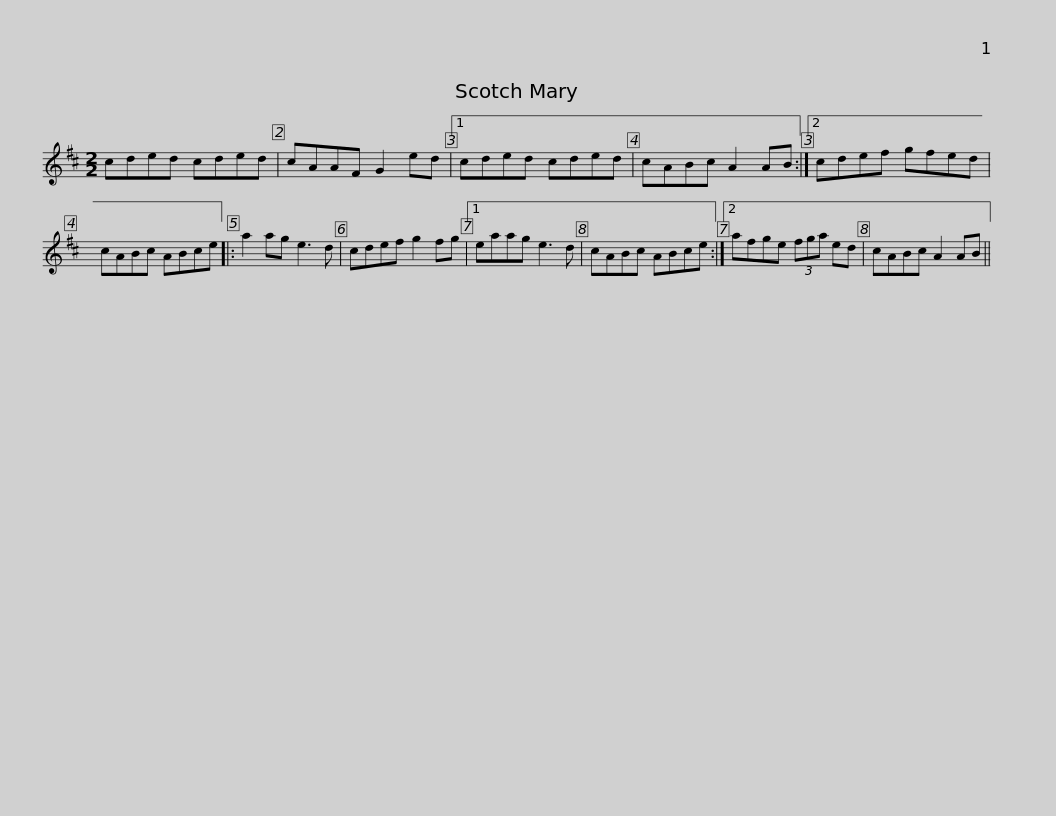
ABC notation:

X:1
L:1/8
M:2/2
I:linebreak $
K:D
V:1 treble
V:1
 cded cded | cAAF G2 ed |1 cded cded | cABc A2 AB :|2 cdef gfed |$ %5
 cABc ABce |: a2 ag e3 d | cdef g2 fg |1 eaag e3 d | cABc ABce :|2$ %10
 afge (3fga ed | cABc A2 AB || %12
